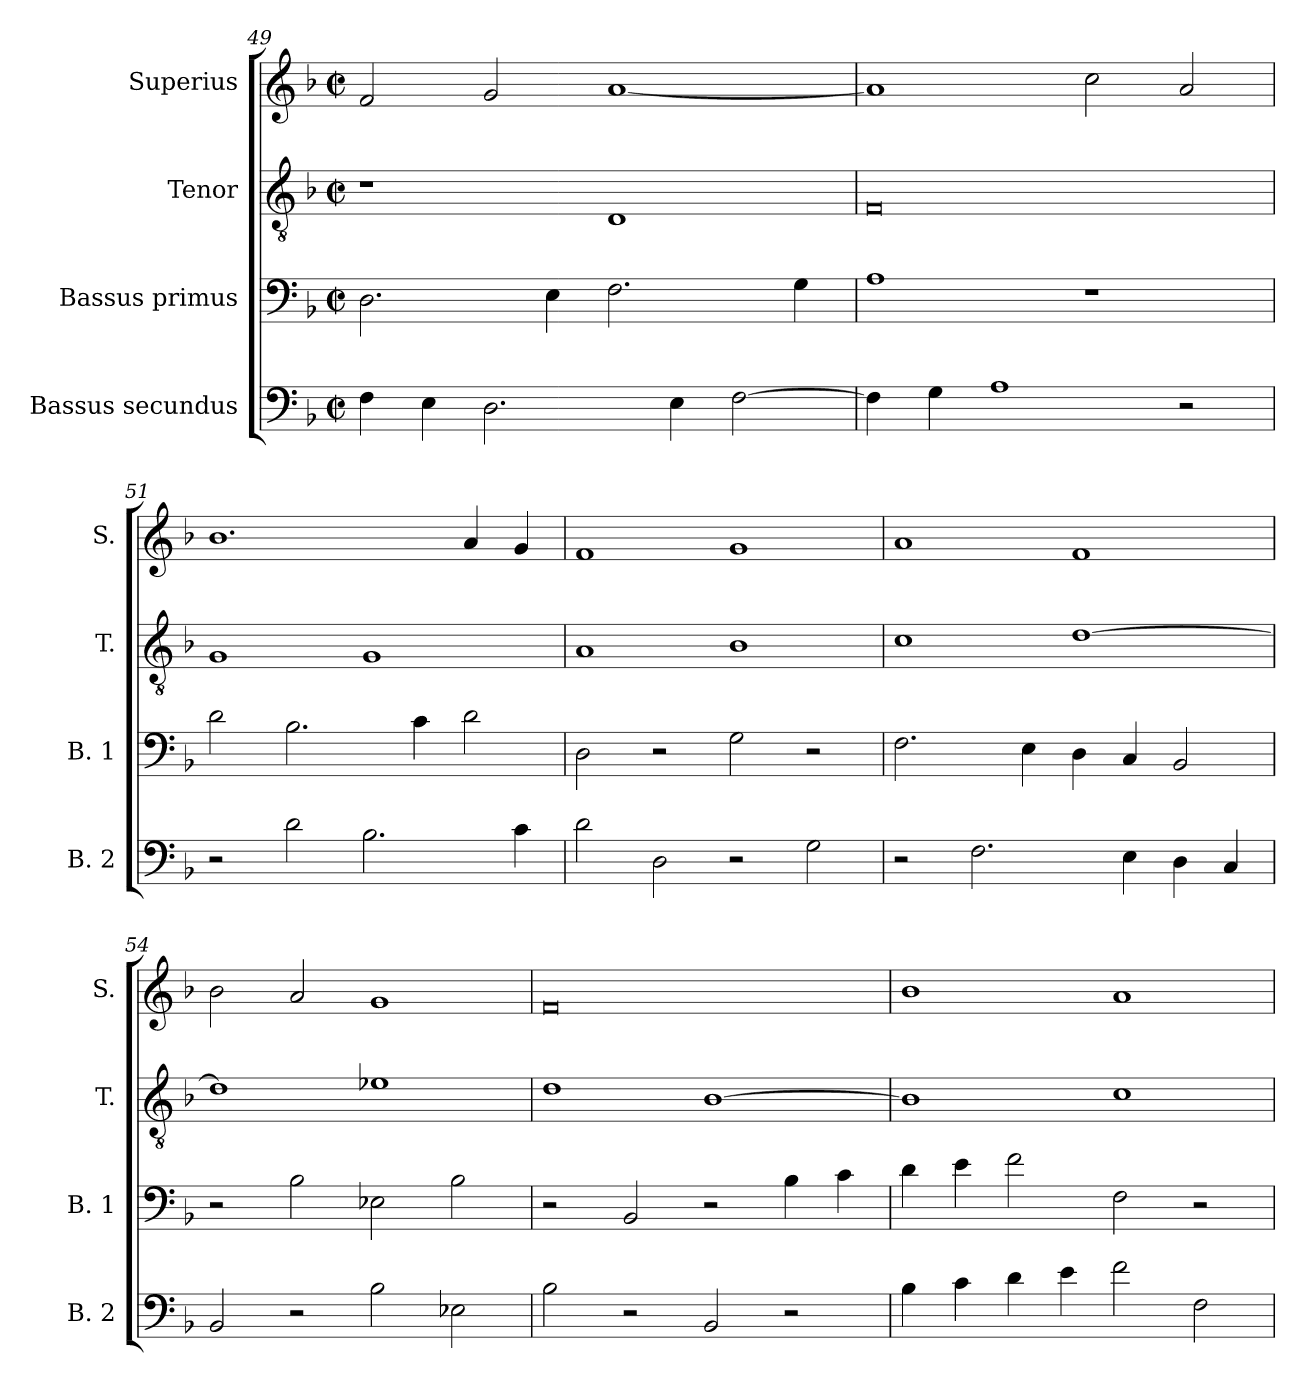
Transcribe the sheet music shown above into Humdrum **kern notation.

**kern	**kern	**kern	**kern
*part4	*part3	*part2	*part1
*staff4	*staff3	*staff2	*staff1
*I"Bassus secundus	*I"Bassus primus	*I"Tenor	*I"Superius
*I'B. 2	*I'B. 1	*I'T.	*I'S.
*clefF4	*clefF4	*clefGv2	*clefG2
*k[b-]	*k[b-]	*k[b-]	*k[b-]
*M2/2	*M2/2	*M2/2	*M2/2
*met(c|)	*met(c|)	*met(c|)	*met(c|)
=49	=49	=49	=49
4F\	2.D\	1r	2f/
4E\	.	.	.
2.D\	.	.	2g/
.	4E\	.	.
.	2.F\	1D	[1a
4E\	.	.	.
[2F\	.	.	.
.	4G\	.	.
=50	=50	=50	=50
4F\]	1A	0F	1a]
4G\	.	.	.
1A	.	.	.
.	1r	.	2cc\
2r	.	.	2a/
=51	=51	=51	=51
2r	2d\	1G	1.b-
2d\	2.B-\	.	.
2.B-\	.	1G	.
.	4c\	.	.
.	2d\	.	4a/
4c\	.	.	4g/
=52	=52	=52	=52
2d\	2D\	1A	1f
2D\	2r	.	.
2r	2G\	1B-	1g
2G\	2r	.	.
!!LO:LB:g=z
=53	=53	=53	=53
2r	2.F\	1c	1a
2.F\	.	.	.
.	4E\	.	.
.	4D\	[1d	1f
4E\	4C/	.	.
4D\	2BB-/	.	.
4C/	.	.	.
=54	=54	=54	=54
2BB-/	2r	1d]	2b-\
2r	2B-\	.	2a/
2B-\	2E-X\	1e-i	1g
2E-X\	2B-\	.	.
=55	=55	=55	=55
2B-\	2r	1d	0f
2r	2BB-/	.	.
2BB-/	2r	[1B-	.
2r	4B-\	.	.
.	4c\	.	.
=56	=56	=56	=56
4B-\	4d\	1B-]	1b-
4c\	4e\	.	.
4d\	2f\	.	.
4e\	.	.	.
2f\	2F\	1c	1a
2F\	2r	.	.
=	=	=	=
*-	*-	*-	*-
